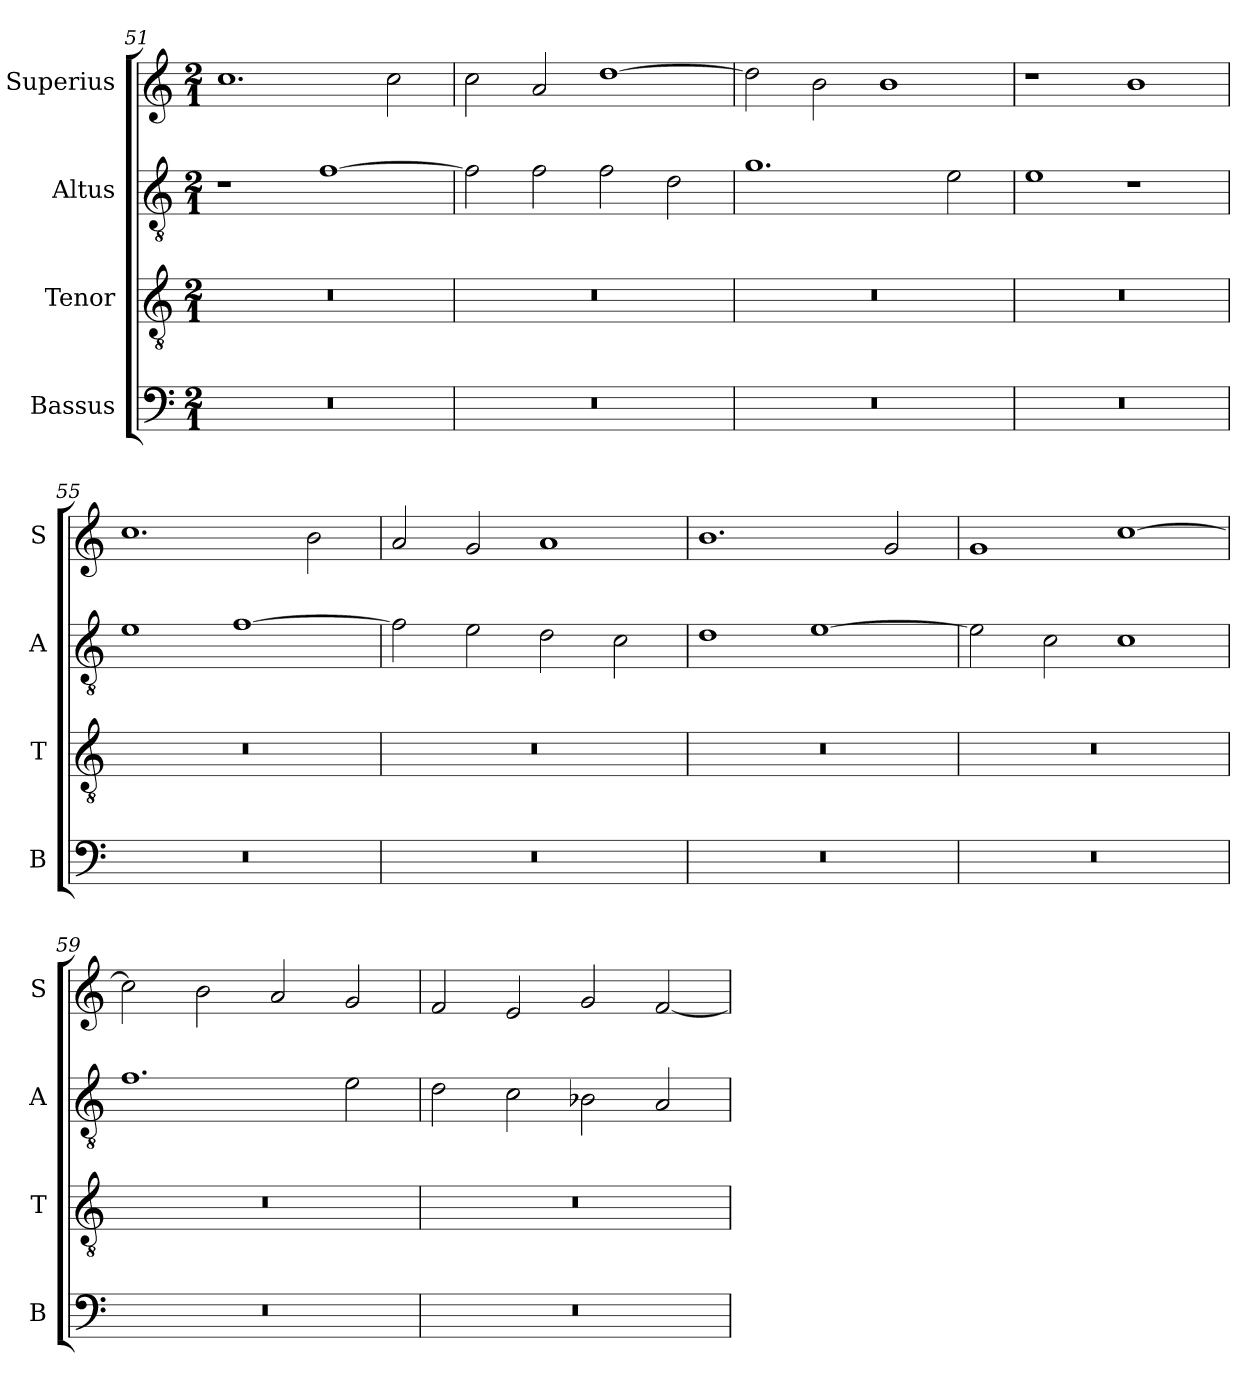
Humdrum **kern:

**kern	**kern	**kern	**kern
*part4	*part3	*part2	*part1
*staff4	*staff3	*staff2	*staff1
*I"Bassus	*I"Tenor	*I"Altus	*I"Superius
*I'B	*I'T	*I'A	*I'S
*clefF4	*clefGv2	*clefGv2	*clefG2
*k[]	*k[]	*k[]	*k[]
*M2/1	*M2/1	*M2/1	*M2/1
=51	=51	=51	=51
0r	0r	1r	1.cc
.	.	[1f	.
.	.	.	2cc\
=52	=52	=52	=52
0r	0r	2f\]	2cc\
.	.	2f\	2a/
.	.	2f\	[1dd
.	.	2d\	.
=53	=53	=53	=53
0r	0r	1.g	2dd\]
.	.	.	2b\
.	.	.	1b
.	.	2e\	.
=54	=54	=54	=54
0r	0r	1e	1r
.	.	1r	1b
=55	=55	=55	=55
0r	0r	1e	1.cc
.	.	[1f	.
.	.	.	2b\
=56	=56	=56	=56
0r	0r	2f\]	2a/
.	.	2e\	2g/
.	.	2d\	1a
.	.	2c\	.
=57	=57	=57	=57
0r	0r	1d	1.b
.	.	[1e	.
.	.	.	2g/
=58	=58	=58	=58
0r	0r	2e\]	1g
.	.	2c\	.
.	.	1c	[1cc
=59	=59	=59	=59
0r	0r	1.f	2cc\]
.	.	.	2b\
.	.	.	2a/
.	.	2e\	2g/
=60	=60	=60	=60
0r	0r	2d\	2f/
.	.	2c\	2e/
.	.	2B-X\	2g/
.	.	2A/	[2f/
=	=	=	=
*-	*-	*-	*-
